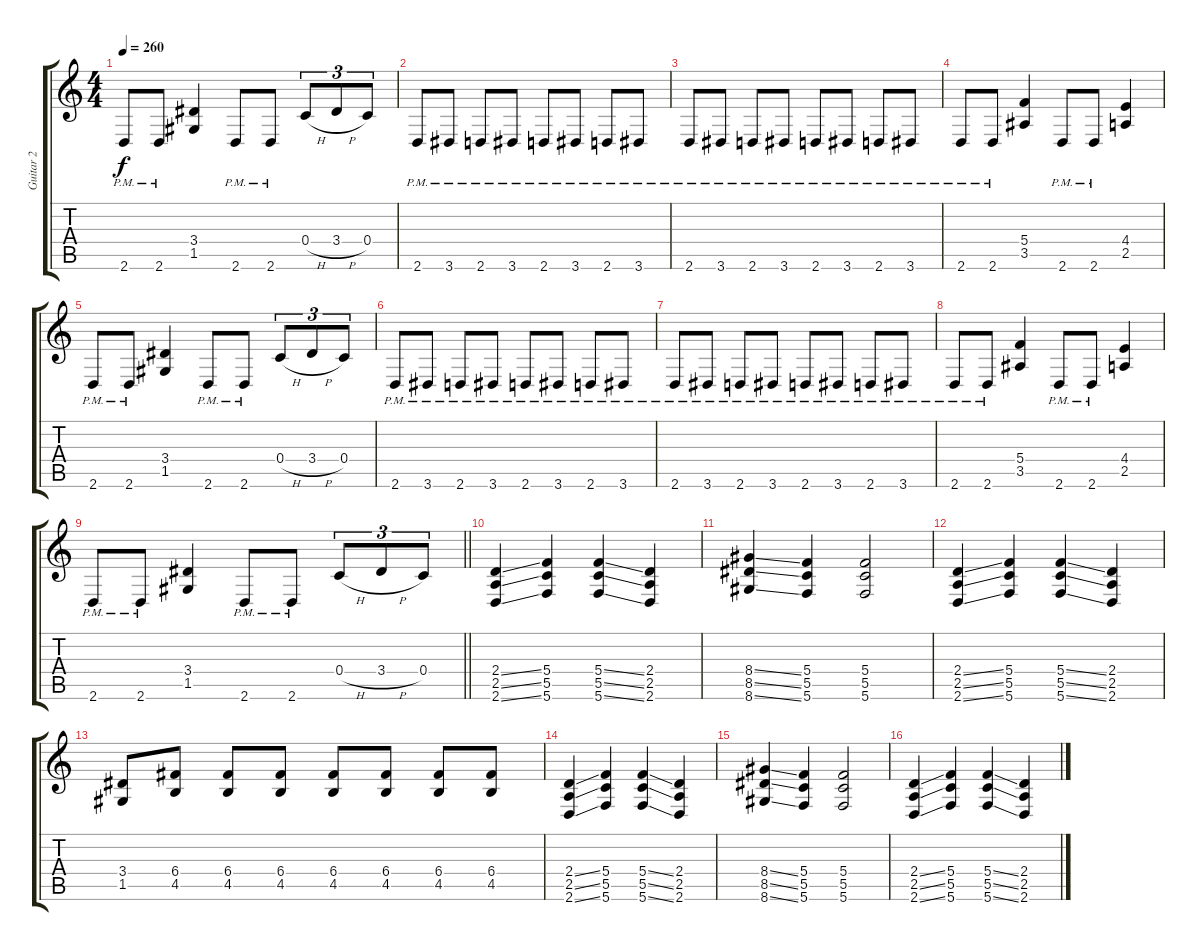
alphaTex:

\track ("Guitar 2" "Guitar 2") {instrument distortionguitar}
\staff {score tabs}
\tuning (D4 A3 F3 C3 G2 C2) {hide}
\ts (4 4)
\tempo 260
\clef g2
\ks c
2.6{pm}.8{dy f} 2.6{pm}.8 (3.4 1.5).4 2.6{pm}.8 2.6{pm}.8 0.4{h}.8{tu (3 2)} 3.4{h}.8{tu (3 2)} 0.4.8{tu (3 2)} |
2.6{pm}.8 3.6{pm}.8 2.6{pm}.8 3.6{pm}.8 2.6{pm}.8 3.6{pm}.8 2.6{pm}.8 3.6{pm}.8 |
2.6{pm}.8 3.6{pm}.8 2.6{pm}.8 3.6{pm}.8 2.6{pm}.8 3.6{pm}.8 2.6{pm}.8 3.6{pm}.8 |
2.6{pm}.8 2.6{pm}.8 (5.4 3.5).4 2.6{pm}.8 2.6{pm}.8 (4.4 2.5).4 |
2.6{pm}.8 2.6{pm}.8 (3.4 1.5).4 2.6{pm}.8 2.6{pm}.8 0.4{h}.8{tu (3 2)} 3.4{h}.8{tu (3 2)} 0.4.8{tu (3 2)} |
2.6{pm}.8 3.6{pm}.8 2.6{pm}.8 3.6{pm}.8 2.6{pm}.8 3.6{pm}.8 2.6{pm}.8 3.6{pm}.8 |
2.6{pm}.8 3.6{pm}.8 2.6{pm}.8 3.6{pm}.8 2.6{pm}.8 3.6{pm}.8 2.6{pm}.8 3.6{pm}.8 |
2.6{pm}.8 2.6{pm}.8 (5.4 3.5).4 2.6{pm}.8 2.6{pm}.8 (4.4 2.5).4 |
\barLineRight lightlight
2.6{pm}.8 2.6{pm}.8 (3.4 1.5).4 2.6{pm}.8 2.6{pm}.8 0.4{h}.8{tu (3 2)} 3.4{h}.8{tu (3 2)} 0.4.8{tu (3 2)} |
(2.4{ss} 2.5{ss} 2.6{ss}).4 (5.4 5.5 5.6).4 (5.4{ss} 5.5{ss} 5.6{ss}).4 (2.4 2.5 2.6).4 |
(8.4{ss} 8.5{ss} 8.6{ss}).4 (5.4 5.5 5.6).4 (5.4 5.5 5.6).2 |
(2.4{ss} 2.5{ss} 2.6{ss}).4 (5.4 5.5 5.6).4 (5.4{ss} 5.5{ss} 5.6{ss}).4 (2.4 2.5 2.6).4 |
(3.4 1.5).8 (6.4 4.5).8 (6.4 4.5).8 (6.4 4.5).8 (6.4 4.5).8 (6.4 4.5).8 (6.4 4.5).8 (6.4 4.5).8 |
(2.4{ss} 2.5{ss} 2.6{ss}).4 (5.4 5.5 5.6).4 (5.4{ss} 5.5{ss} 5.6{ss}).4 (2.4 2.5 2.6).4 |
(8.4{ss} 8.5{ss} 8.6{ss}).4 (5.4 5.5 5.6).4 (5.4 5.5 5.6).2 |
(2.4{ss} 2.5{ss} 2.6{ss}).4 (5.4 5.5 5.6).4 (5.4{ss} 5.5{ss} 5.6{ss}).4 (2.4 2.5 2.6).4
